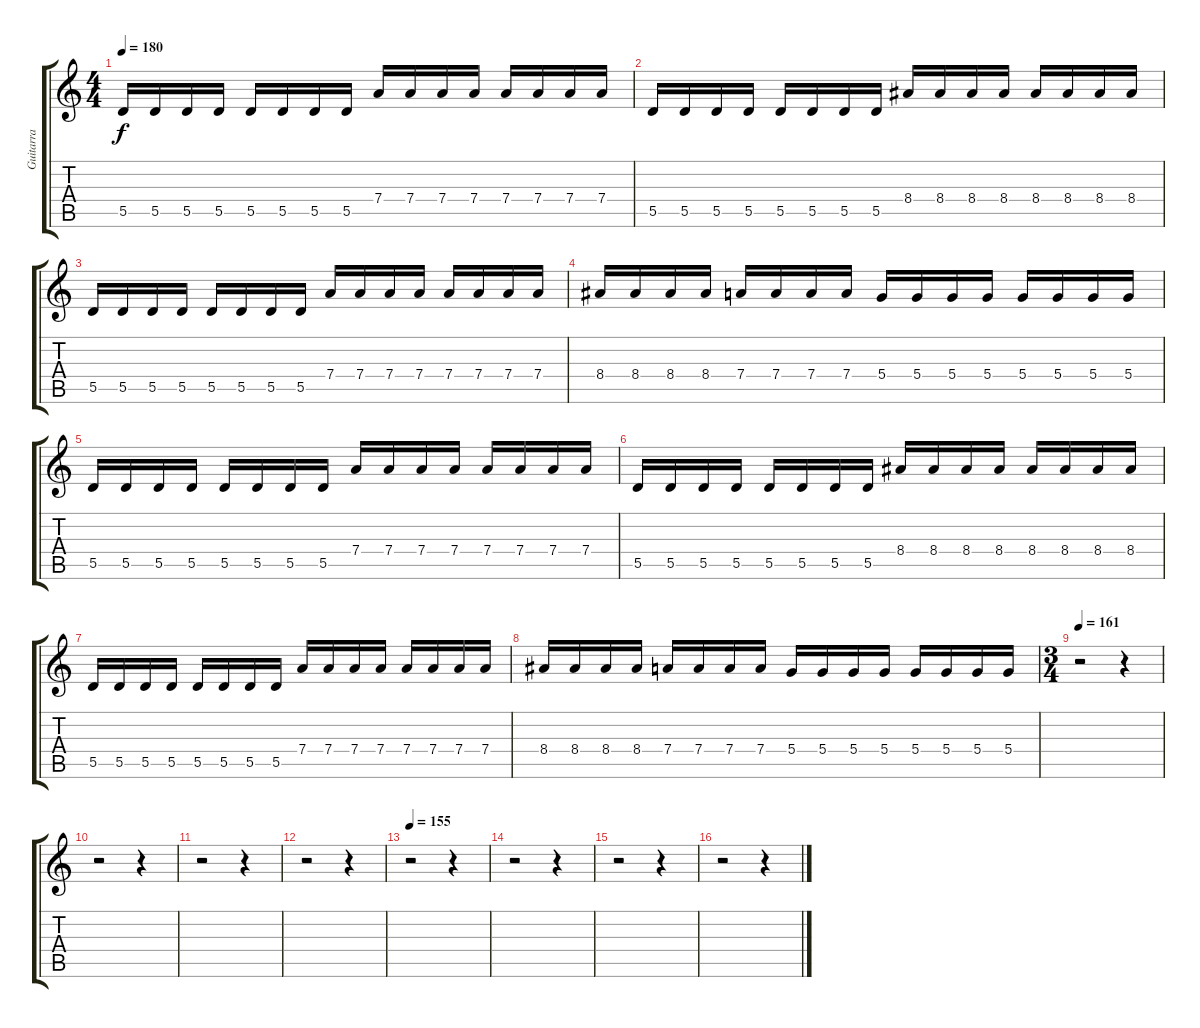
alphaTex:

\track ("Guitarra" "Guitarra") {instrument distortionguitar}
\staff {score tabs}
\tuning (E4 B3 G3 D3 A2 E2) {hide}
\ts (4 4)
\tempo 180
\clef g2
\ks c
5.5.16{dy f} 5.5.16 5.5.16 5.5.16 5.5.16 5.5.16 5.5.16 5.5.16 7.4.16 7.4.16 7.4.16 7.4.16 7.4.16 7.4.16 7.4.16 7.4.16 |
5.5.16 5.5.16 5.5.16 5.5.16 5.5.16 5.5.16 5.5.16 5.5.16 8.4.16 8.4.16 8.4.16 8.4.16 8.4.16 8.4.16 8.4.16 8.4.16 |
5.5.16 5.5.16 5.5.16 5.5.16 5.5.16 5.5.16 5.5.16 5.5.16 7.4.16 7.4.16 7.4.16 7.4.16 7.4.16 7.4.16 7.4.16 7.4.16 |
8.4.16 8.4.16 8.4.16 8.4.16 7.4.16 7.4.16 7.4.16 7.4.16 5.4.16 5.4.16 5.4.16 5.4.16 5.4.16 5.4.16 5.4.16 5.4.16 |
5.5.16 5.5.16 5.5.16 5.5.16 5.5.16 5.5.16 5.5.16 5.5.16 7.4.16 7.4.16 7.4.16 7.4.16 7.4.16 7.4.16 7.4.16 7.4.16 |
5.5.16 5.5.16 5.5.16 5.5.16 5.5.16 5.5.16 5.5.16 5.5.16 8.4.16 8.4.16 8.4.16 8.4.16 8.4.16 8.4.16 8.4.16 8.4.16 |
5.5.16 5.5.16 5.5.16 5.5.16 5.5.16 5.5.16 5.5.16 5.5.16 7.4.16 7.4.16 7.4.16 7.4.16 7.4.16 7.4.16 7.4.16 7.4.16 |
8.4.16 8.4.16 8.4.16 8.4.16 7.4.16 7.4.16 7.4.16 7.4.16 5.4.16 5.4.16 5.4.16 5.4.16 5.4.16 5.4.16 5.4.16 5.4.16 |
\ts (3 4)
\tempo 161
r.2 r.4 |
r.2 r.4 |
r.2 r.4 |
r.2 r.4 |
\tempo 155
r.2 r.4 |
r.2 r.4 |
r.2 r.4 |
r.2 r.4
